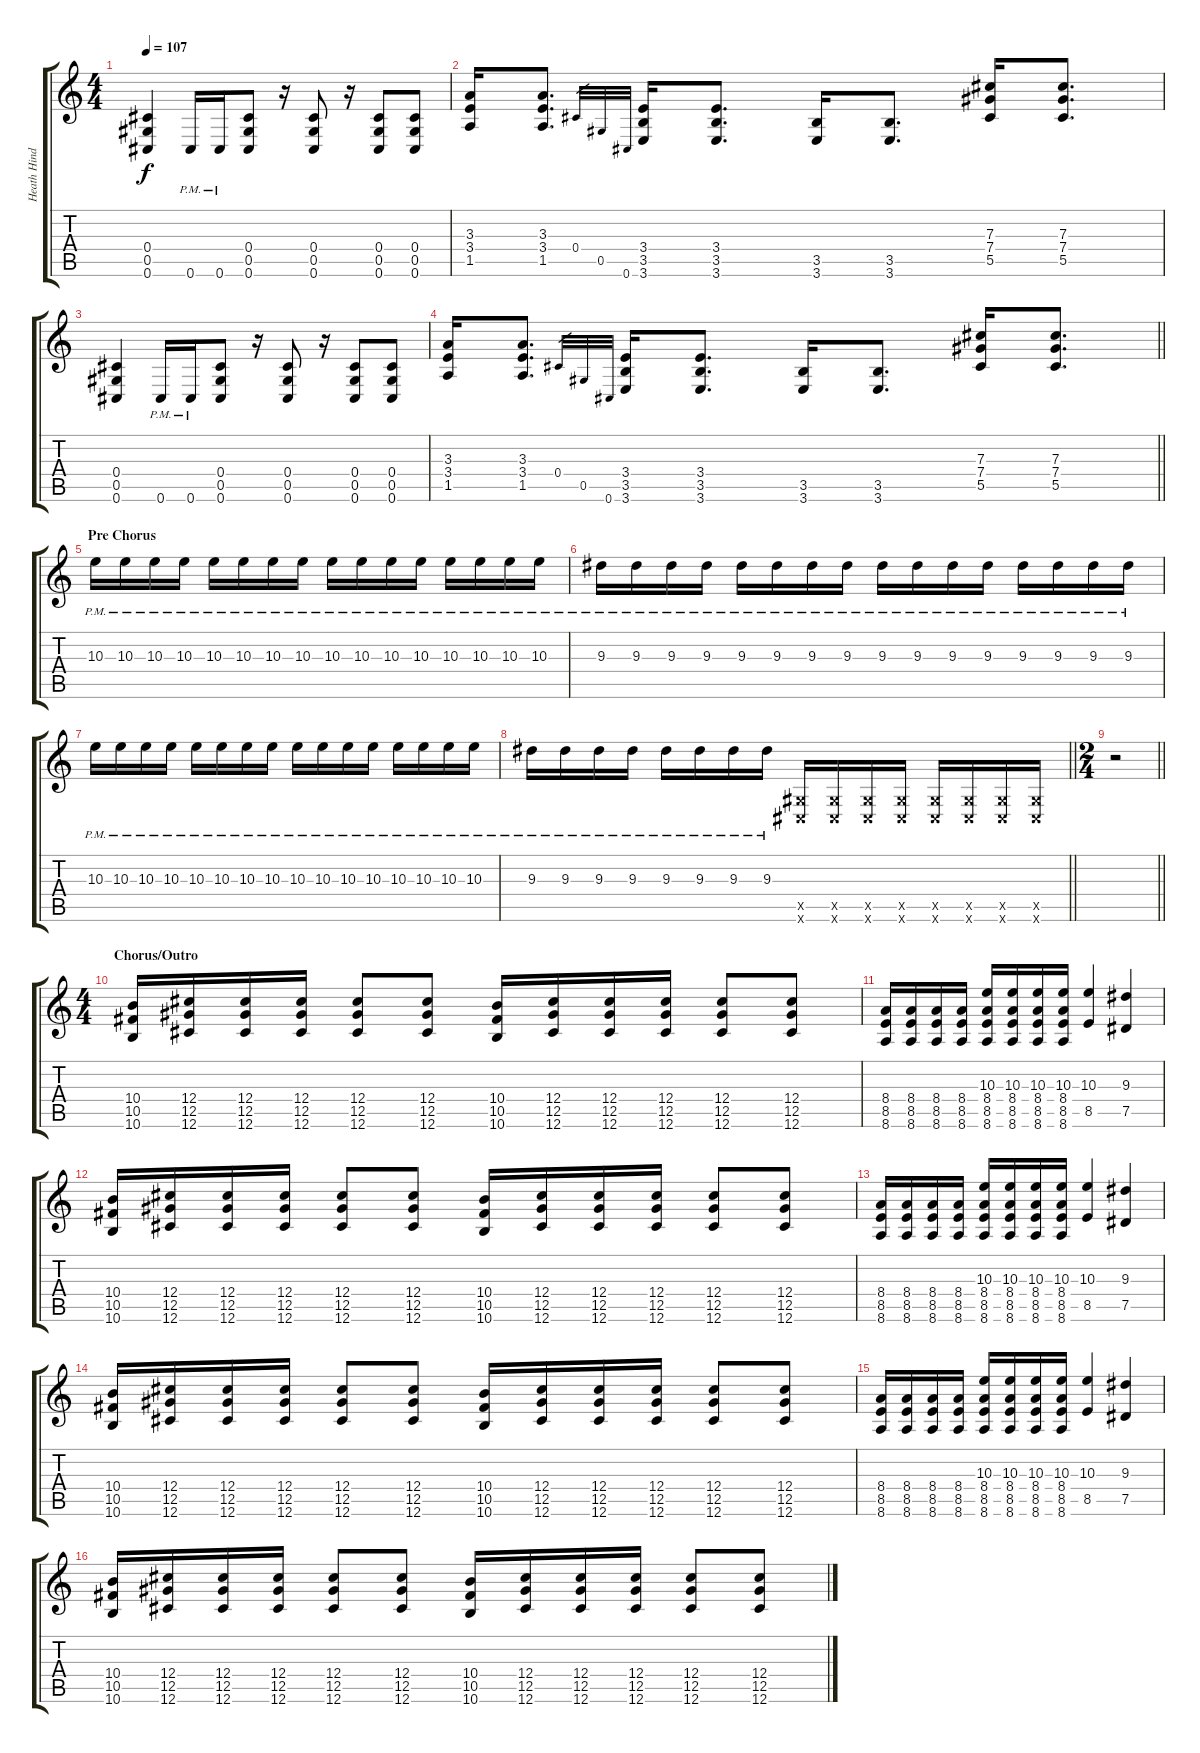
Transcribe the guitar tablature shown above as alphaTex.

\track ("Heath Hindman (Rhythm Guitar)" "Heath Hind") {instrument overdrivenguitar}
\staff {score tabs}
\tuning (Eb4 Bb3 Gb3 Db3 Ab2 Db2) {hide}
\ts (4 4)
\tempo 107
\clef g2
\ks c
(0.4 0.5 0.6).4{dy f} 0.6{pm}.16 0.6{pm}.16 (0.4 0.5 0.6).8 r.16 (0.4 0.5 0.6).8 r.16 (0.4 0.5 0.6).8 (0.4 0.5 0.6).8 |
(3.3 3.4 1.5).16 (3.3 3.4 1.5).8{d} 0.4.32{gr} 0.5.32{gr} 0.6.32{gr} (3.4 3.5 3.6).16 (3.4 3.5 3.6).8{d} (3.5 3.6).16 (3.5 3.6).8{d} (7.3 7.4 5.5).16 (7.3 7.4 5.5).8{d} |
(0.4 0.5 0.6).4 0.6{pm}.16 0.6{pm}.16 (0.4 0.5 0.6).8 r.16 (0.4 0.5 0.6).8 r.16 (0.4 0.5 0.6).8 (0.4 0.5 0.6).8 |
\barLineRight lightlight
(3.3 3.4 1.5).16 (3.3 3.4 1.5).8{d} 0.4.32{gr} 0.5.32{gr} 0.6.32{gr} (3.4 3.5 3.6).16 (3.4 3.5 3.6).8{d} (3.5 3.6).16 (3.5 3.6).8{d} (7.3 7.4 5.5).16 (7.3 7.4 5.5).8{d} |
\section ("" "Pre Chorus")
10.3{pm}.16 10.3{pm}.16 10.3{pm}.16 10.3{pm}.16 10.3{pm}.16 10.3{pm}.16 10.3{pm}.16 10.3{pm}.16 10.3{pm}.16 10.3{pm}.16 10.3{pm}.16 10.3{pm}.16 10.3{pm}.16 10.3{pm}.16 10.3{pm}.16 10.3{pm}.16 |
9.3{pm}.16 9.3{pm}.16 9.3{pm}.16 9.3{pm}.16 9.3{pm}.16 9.3{pm}.16 9.3{pm}.16 9.3{pm}.16 9.3{pm}.16 9.3{pm}.16 9.3{pm}.16 9.3{pm}.16 9.3{pm}.16 9.3{pm}.16 9.3{pm}.16 9.3{pm}.16 |
10.3{pm}.16 10.3{pm}.16 10.3{pm}.16 10.3{pm}.16 10.3{pm}.16 10.3{pm}.16 10.3{pm}.16 10.3{pm}.16 10.3{pm}.16 10.3{pm}.16 10.3{pm}.16 10.3{pm}.16 10.3{pm}.16 10.3{pm}.16 10.3{pm}.16 10.3{pm}.16 |
\barLineRight lightlight
9.3{pm}.16 9.3{pm}.16 9.3{pm}.16 9.3{pm}.16 9.3{pm}.16 9.3{pm}.16 9.3{pm}.16 9.3{pm}.16 (0.5{x} 0.6{x}).16 (0.5{x} 0.6{x}).16 (0.5{x} 0.6{x}).16 (0.5{x} 0.6{x}).16 (0.5{x} 0.6{x}).16 (0.5{x} 0.6{x}).16 (0.5{x} 0.6{x}).16 (0.5{x} 0.6{x}).16 |
\ts (2 4)
\barLineRight lightlight
r.2 |
\ts (4 4)
\section ("" "Chorus/Outro")
(10.4 10.5 10.6).16 (12.4 12.5 12.6).16 (12.4 12.5 12.6).16 (12.4 12.5 12.6).16 (12.4 12.5 12.6).8 (12.4 12.5 12.6).8 (10.4 10.5 10.6).16 (12.4 12.5 12.6).16 (12.4 12.5 12.6).16 (12.4 12.5 12.6).16 (12.4 12.5 12.6).8 (12.4 12.5 12.6).8 |
(8.4 8.5 8.6).16 (8.4 8.5 8.6).16 (8.4 8.5 8.6).16 (8.4 8.5 8.6).16 (10.3 8.4 8.5 8.6).16 (10.3 8.4 8.5 8.6).16 (10.3 8.4 8.5 8.6).16 (10.3 8.4 8.5 8.6).16 (10.3 8.5).4 (9.3 7.5).4 |
(10.4 10.5 10.6).16 (12.4 12.5 12.6).16 (12.4 12.5 12.6).16 (12.4 12.5 12.6).16 (12.4 12.5 12.6).8 (12.4 12.5 12.6).8 (10.4 10.5 10.6).16 (12.4 12.5 12.6).16 (12.4 12.5 12.6).16 (12.4 12.5 12.6).16 (12.4 12.5 12.6).8 (12.4 12.5 12.6).8 |
(8.4 8.5 8.6).16 (8.4 8.5 8.6).16 (8.4 8.5 8.6).16 (8.4 8.5 8.6).16 (10.3 8.4 8.5 8.6).16 (10.3 8.4 8.5 8.6).16 (10.3 8.4 8.5 8.6).16 (10.3 8.4 8.5 8.6).16 (10.3 8.5).4 (9.3 7.5).4 |
(10.4 10.5 10.6).16 (12.4 12.5 12.6).16 (12.4 12.5 12.6).16 (12.4 12.5 12.6).16 (12.4 12.5 12.6).8 (12.4 12.5 12.6).8 (10.4 10.5 10.6).16 (12.4 12.5 12.6).16 (12.4 12.5 12.6).16 (12.4 12.5 12.6).16 (12.4 12.5 12.6).8 (12.4 12.5 12.6).8 |
(8.4 8.5 8.6).16 (8.4 8.5 8.6).16 (8.4 8.5 8.6).16 (8.4 8.5 8.6).16 (10.3 8.4 8.5 8.6).16 (10.3 8.4 8.5 8.6).16 (10.3 8.4 8.5 8.6).16 (10.3 8.4 8.5 8.6).16 (10.3 8.5).4 (9.3 7.5).4 |
(10.4 10.5 10.6).16 (12.4 12.5 12.6).16 (12.4 12.5 12.6).16 (12.4 12.5 12.6).16 (12.4 12.5 12.6).8 (12.4 12.5 12.6).8 (10.4 10.5 10.6).16 (12.4 12.5 12.6).16 (12.4 12.5 12.6).16 (12.4 12.5 12.6).16 (12.4 12.5 12.6).8 (12.4 12.5 12.6).8
